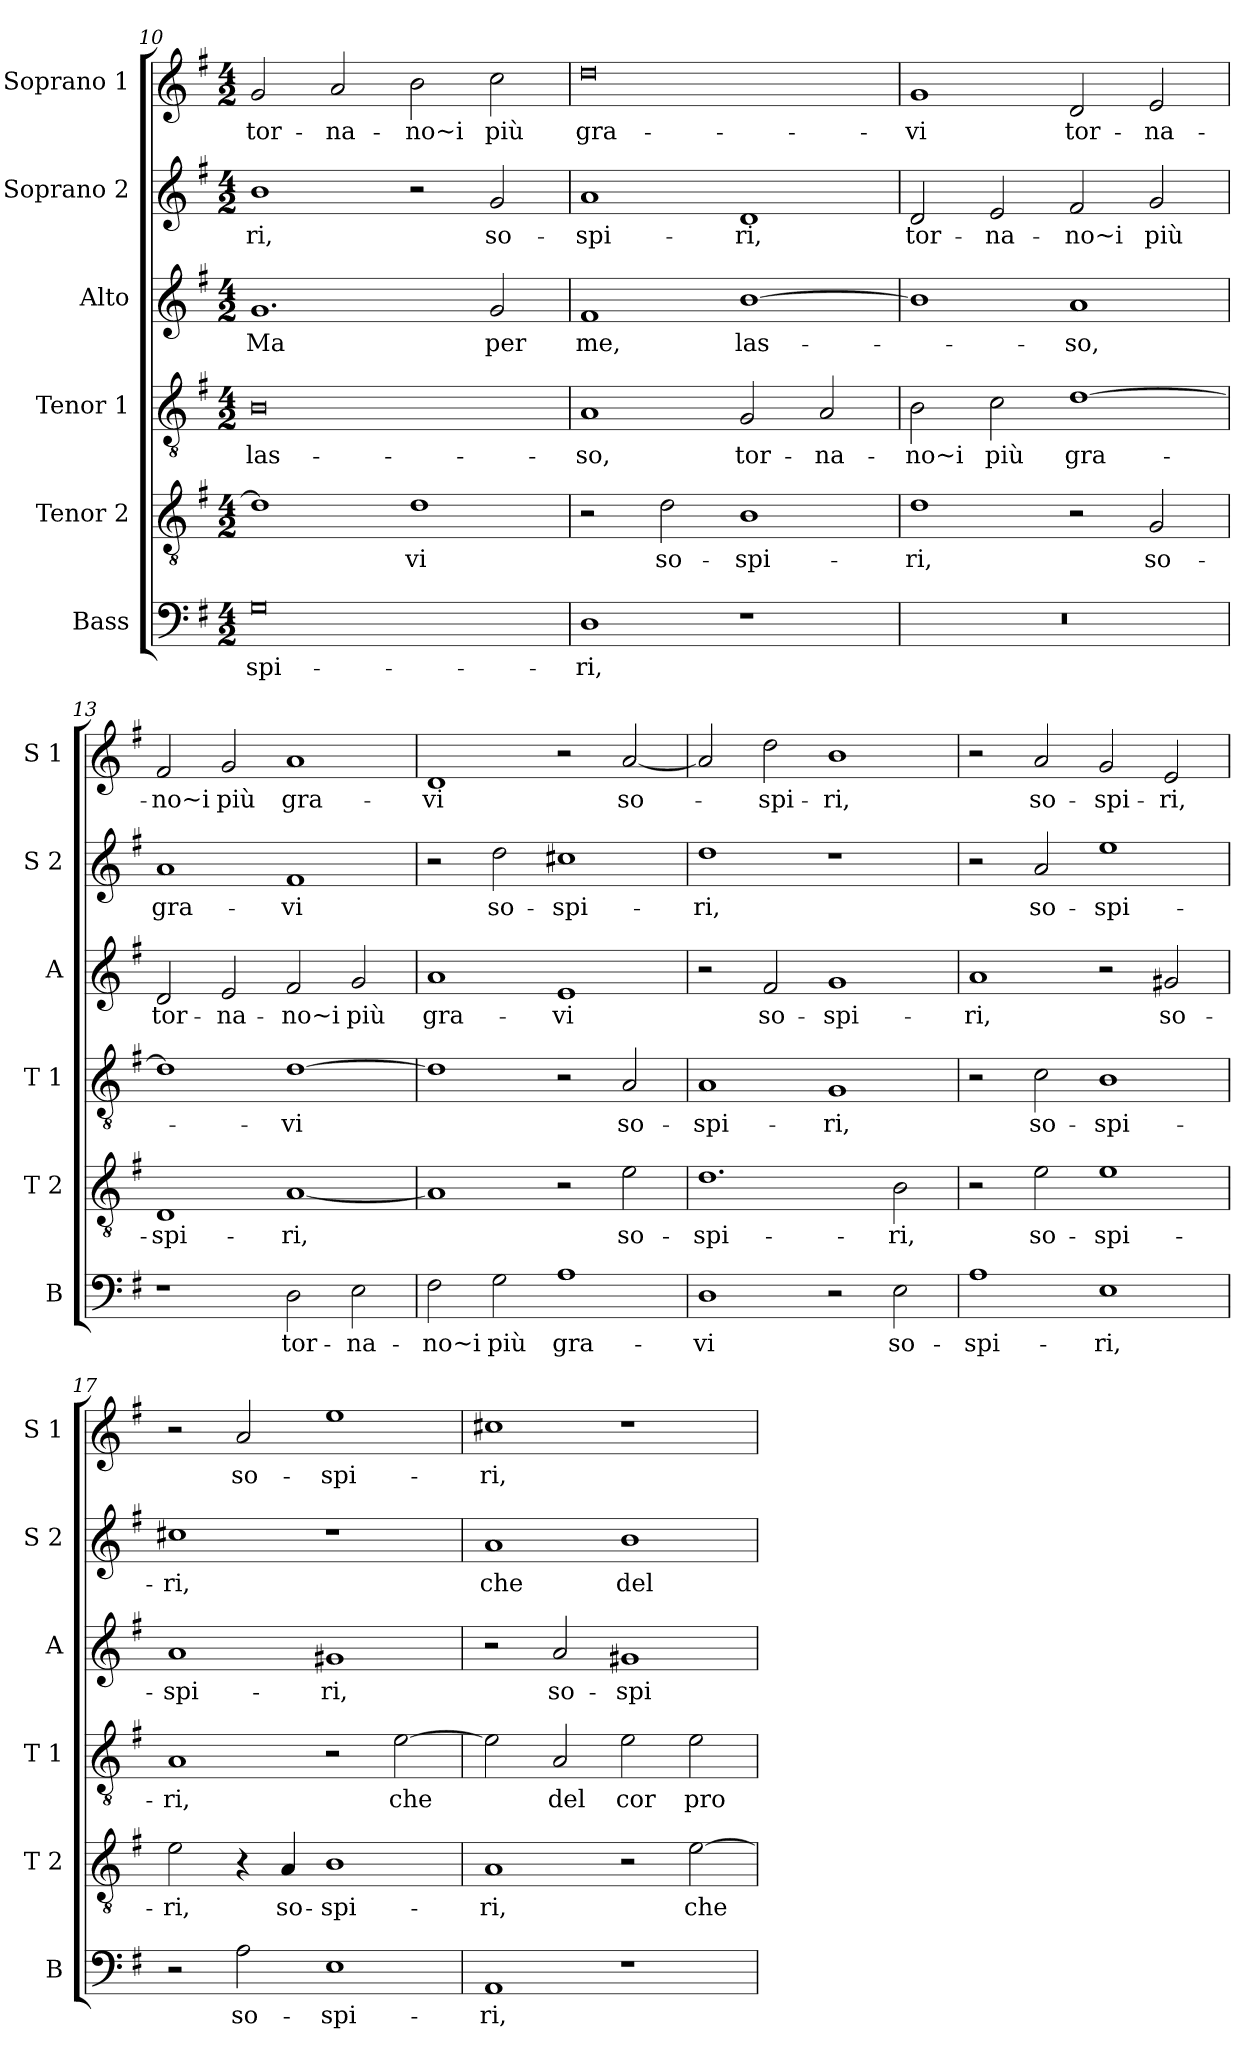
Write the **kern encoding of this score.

**kern	**text	**kern	**text	**kern	**text	**kern	**text	**kern	**text	**kern	**text
*part6	*part6	*part5	*part5	*part4	*part4	*part3	*part3	*part2	*part2	*part1	*part1
*staff6	*staff6	*staff5	*staff5	*staff4	*staff4	*staff3	*staff3	*staff2	*staff2	*staff1	*staff1
*I"Bass	*	*I"Tenor 2	*	*I"Tenor 1	*	*I"Alto	*	*I"Soprano 2	*	*I"Soprano 1	*
*I'B	*	*I'T 2	*	*I'T 1	*	*I'A	*	*I'S 2	*	*I'S 1	*
*clefF4	*	*clefGv2	*	*clefGv2	*	*clefG2	*	*clefG2	*	*clefG2	*
*k[f#]	*	*k[f#]	*	*k[f#]	*	*k[f#]	*	*k[f#]	*	*k[f#]	*
*G:	*	*G:	*	*G:	*	*G:	*	*G:	*	*G:	*
*M4/2	*	*M4/2	*	*M4/2	*	*M4/2	*	*M4/2	*	*M4/2	*
=10	=10	=10	=10	=10	=10	=10	=10	=10	=10	=10	=10
!	!LO:LY:b	!	!	!	!LO:LY:b	!	!LO:LY:b	!	!LO:LY:b	!	!LO:LY:b
0G	-spi-	1d]	.	0B	las-	1.g	Ma	1b	-ri,	2g/	tor-
!	!	!	!	!	!	!	!	!	!	!	!LO:LY:b
.	.	.	.	.	.	.	.	.	.	2a/	-na-
!	!	!	!LO:LY:b	!	!	!	!	!	!	!	!LO:LY:b
.	.	1d	-vi	.	.	.	.	2r	.	2b\	-no~i
!	!	!	!	!	!	!	!LO:LY:b	!	!LO:LY:b	!	!LO:LY:b
.	.	.	.	.	.	2g/	per	2g/	so-	2cc\	più
=11	=11	=11	=11	=11	=11	=11	=11	=11	=11	=11	=11
!	!LO:LY:b	!	!	!	!LO:LY:b	!	!LO:LY:b	!	!LO:LY:b	!	!LO:LY:b
1D	-ri,	2r	.	1A	-so,	1f#	me,	1a	-spi-	0dd	gra-
!	!	!	!LO:LY:b	!	!	!	!	!	!	!	!
.	.	2d\	so-	.	.	.	.	.	.	.	.
!	!	!	!LO:LY:b	!	!LO:LY:b	!	!LO:LY:b	!	!LO:LY:b	!	!
1r	.	1B	-spi-	2G/	tor-	[1b	las-	1d	-ri,	.	.
!	!	!	!	!	!LO:LY:b	!	!	!	!	!	!
.	.	.	.	2A/	-na-	.	.	.	.	.	.
=12	=12	=12	=12	=12	=12	=12	=12	=12	=12	=12	=12
!	!	!	!LO:LY:b	!	!LO:LY:b	!	!	!	!LO:LY:b	!	!LO:LY:b
0r	.	1d	-ri,	2B\	-no~i	1b]	.	2d/	tor-	1g	-vi
!	!	!	!	!	!LO:LY:b	!	!	!	!LO:LY:b	!	!
.	.	.	.	2c\	più	.	.	2e/	-na-	.	.
!	!	!	!	!	!LO:LY:b	!	!LO:LY:b	!	!LO:LY:b	!	!LO:LY:b
.	.	2r	.	[1d	gra-	1a	-so,	2f#/	-no~i	2d/	tor-
!	!	!	!LO:LY:b	!	!	!	!	!	!LO:LY:b	!	!LO:LY:b
.	.	2G/	so-	.	.	.	.	2g/	più	2e/	-na-
!!LO:LB:g=z
=13	=13	=13	=13	=13	=13	=13	=13	=13	=13	=13	=13
!	!	!	!LO:LY:b	!	!	!	!LO:LY:b	!	!LO:LY:b	!	!LO:LY:b
1r	.	1D	-spi-	1d]	.	2d/	tor-	1a	gra-	2f#/	-no~i
!	!	!	!	!	!	!	!LO:LY:b	!	!	!	!LO:LY:b
.	.	.	.	.	.	2e/	-na-	.	.	2g/	più
!	!LO:LY:b	!	!LO:LY:b	!	!LO:LY:b	!	!LO:LY:b	!	!LO:LY:b	!	!LO:LY:b
2D\	tor-	[1A	-ri,	[1d	-vi	2f#/	-no~i	1f#	-vi	1a	gra-
!	!LO:LY:b	!	!	!	!	!	!LO:LY:b	!	!	!	!
2E\	-na-	.	.	.	.	2g/	più	.	.	.	.
=14	=14	=14	=14	=14	=14	=14	=14	=14	=14	=14	=14
!	!LO:LY:b	!	!	!	!	!	!LO:LY:b	!	!	!	!LO:LY:b
2F#\	-no~i	1A]	.	1d]	.	1a	gra-	2r	.	1d	-vi
!	!LO:LY:b	!	!	!	!	!	!	!	!LO:LY:b	!	!
2G\	più	.	.	.	.	.	.	2dd\	so-	.	.
!	!LO:LY:b	!	!	!	!	!	!LO:LY:b	!	!LO:LY:b	!	!
1A	gra-	2r	.	2r	.	1e	-vi	1cc#X	-spi-	2r	.
!	!	!	!LO:LY:b	!	!LO:LY:b	!	!	!	!	!	!LO:LY:b
.	.	2e\	so-	2A/	so-	.	.	.	.	[2a/	so-
=15	=15	=15	=15	=15	=15	=15	=15	=15	=15	=15	=15
!	!LO:LY:b	!	!LO:LY:b	!	!LO:LY:b	!	!	!	!LO:LY:b	!	!
1D	-vi	1.d	-spi-	1A	-spi-	2r	.	1dd	-ri,	2a/]	.
!	!	!	!	!	!	!	!LO:LY:b	!	!	!	!LO:LY:b
.	.	.	.	.	.	2f#/	so-	.	.	2dd\	-spi-
!	!	!	!	!	!LO:LY:b	!	!LO:LY:b	!	!	!	!LO:LY:b
2r	.	.	.	1G	-ri,	1g	-spi-	1r	.	1b	-ri,
!	!LO:LY:b	!	!LO:LY:b	!	!	!	!	!	!	!	!
2E\	so-	2B\	-ri,	.	.	.	.	.	.	.	.
=16	=16	=16	=16	=16	=16	=16	=16	=16	=16	=16	=16
!	!LO:LY:b	!	!	!	!	!	!LO:LY:b	!	!	!	!
1A	-spi-	2r	.	2r	.	1a	-ri,	2r	.	2r	.
!	!	!	!LO:LY:b	!	!LO:LY:b	!	!	!	!LO:LY:b	!	!LO:LY:b
.	.	2e\	so-	2c\	so-	.	.	2a/	so-	2a/	so-
!	!LO:LY:b	!	!LO:LY:b	!	!LO:LY:b	!	!	!	!LO:LY:b	!	!LO:LY:b
1E	-ri,	1e	-spi-	1B	-spi-	2r	.	1ee	-spi-	2g/	-spi-
!	!	!	!	!	!	!	!LO:LY:b	!	!	!	!LO:LY:b
.	.	.	.	.	.	2g#X/	so-	.	.	2e/	-ri,
!!LO:PB:g=z
=17	=17	=17	=17	=17	=17	=17	=17	=17	=17	=17	=17
!	!	!	!LO:LY:b	!	!LO:LY:b	!	!LO:LY:b	!	!LO:LY:b	!	!
2r	.	2e\	-ri,	1A	-ri,	1a	-spi-	1cc#X	-ri,	2r	.
!	!LO:LY:b	!	!	!	!	!	!	!	!	!	!LO:LY:b
2A\	so-	4r	.	.	.	.	.	.	.	2a/	so-
!	!	!	!LO:LY:b	!	!	!	!	!	!	!	!
.	.	4A/	so-	.	.	.	.	.	.	.	.
!	!LO:LY:b	!	!LO:LY:b	!	!	!	!LO:LY:b	!	!	!	!LO:LY:b
1E	-spi-	1B	-spi-	2r	.	1g#X	-ri,	1r	.	1ee	-spi-
!	!	!	!	!	!LO:LY:b	!	!	!	!	!	!
.	.	.	.	[2e\	che	.	.	.	.	.	.
=18	=18	=18	=18	=18	=18	=18	=18	=18	=18	=18	=18
!	!LO:LY:b	!	!LO:LY:b	!	!	!	!	!	!LO:LY:b	!	!LO:LY:b
1AA	-ri,	1A	-ri,	2e\]	.	2r	.	1a	che	1cc#X	-ri,
!	!	!	!	!	!LO:LY:b	!	!LO:LY:b	!	!	!	!
.	.	.	.	2A/	del	2a/	so-	.	.	.	.
!	!	!	!	!	!LO:LY:b	!	!LO:LY:b	!	!LO:LY:b	!	!
1r	.	2r	.	2e\	cor	1g#X	-spi-	1b	del	1r	.
!	!	!	!LO:LY:b	!	!LO:LY:b	!	!	!	!	!	!
.	.	[2e\	che	2e\	pro-	.	.	.	.	.	.
=	=	=	=	=	=	=	=	=	=	=	=
*-	*-	*-	*-	*-	*-	*-	*-	*-	*-	*-	*-
